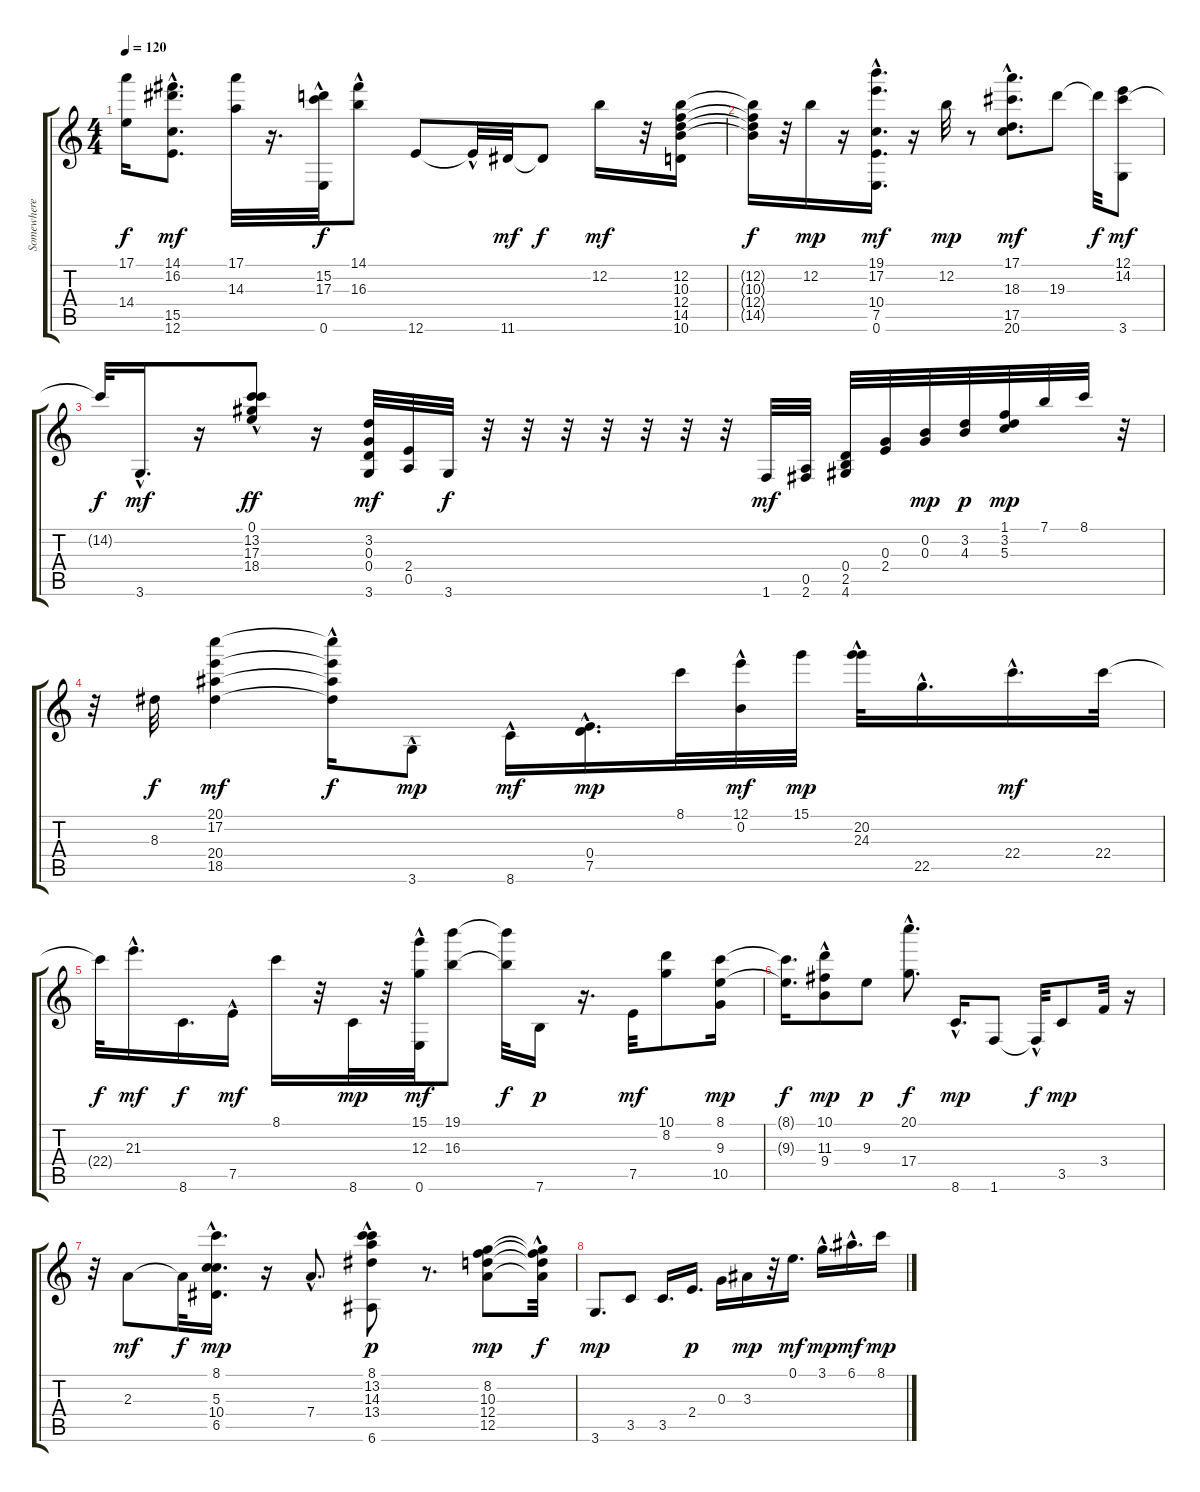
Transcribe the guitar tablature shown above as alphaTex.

\track ("Somewhere Over the Rainbow" "Somewhere ") {instrument acousticguitarnylon}
\staff {score tabs}
\tuning (E4 B3 G3 D3 A2 E2) {hide}
\ts (4 4)
\tempo 120
\clef g2
\ks c
(17.1{t} 14.4{t}).16{dy f} (14.1{hac} 16.2 15.5{hac} 12.6{hac}).8{d dy mf} (17.1 14.3).32 r.16{d} (15.2{hac} 17.3 0.6{hac}).32{dy f} (14.1{hac} 16.3{hac}).8 12.6.8 12.6{hac t}.32 11.6.32{dy mf} 11.6{t}.8{dy f} 12.2.16{dy mf} r.32 (12.2 10.3 12.4 14.5 10.6).16 |
(12.2{t} 10.3{t} 12.4{t} 14.5{t}).16{dy f} r.32 12.2.16{dy mp} r.16 (19.1 17.2 10.4{hac} 7.5{hac} 0.6).16{d dy mf} r.16 12.2.32{dy mp} r.8 (17.1 18.3{hac} 17.5{hac} 20.6{hac}).8{d dy mf} 19.3.8 19.3{t}.32{dy f} (12.1 14.2 3.6).8{dy mf} |
14.2{t}.32{dy f} 3.6{hac}.16{d dy mf} r.16 (0.1 13.2 17.3{hac} 18.4{hac}).8{dy ff} r.16 (3.2 0.3 0.4 3.6).32{dy mf} (2.4 0.5).32 3.6.32{dy f} r.32 r.32 r.32 r.32 r.32 r.32 r.32 1.6.32{dy mf} (0.5 2.6).32 (0.4 2.5 4.6).32 (0.3 2.4).32 (0.2 0.3).32{dy mp} (3.2 4.3).32{dy p} (1.1 3.2 5.3).32{dy mp} 7.1.32 8.1.32 r.32 |
r.32 8.3.32{dy f} (20.1 17.2 20.4 18.5).4{dy mf} (20.1{t} 17.2{hac t} 20.4{t} 18.5{t}).16{dy f} 3.6{hac}.8{dy mp} 8.6{hac}.16{dy mf} (0.4{hac} 7.5).16{d dy mp} 8.1.32 (12.1{hac} 0.2{hac}).32{dy mf} 15.1.32{dy mp} (20.2 24.3{hac}).32 22.5{hac}.16{d} 22.4{hac}.16{d dy mf} 22.4.32 |
22.4{t}.32{dy f} 21.3{hac}.16{d dy mf} 8.6.16{d dy f} 7.5{hac}.16{dy mf} 8.1.16 r.32 8.6.32{dy mp} r.32 (15.1{hac} 12.3{hac} 0.6).32{dy mf} (19.1 16.3).8 (19.1{t} 16.3{t}).32{dy f} 7.6.16{dy p} r.16{d} 7.5.32{dy mf} (10.1 8.2).8 (8.1 9.3 10.5).16{dy mp} |
(8.1{t} 9.3{t}).16{d dy f} (10.1 11.3{hac} 9.4{hac}).8{dy mp} 9.3.8{dy p} (20.1 17.4{hac}).8{d dy f} 8.6{hac}.16{d dy mp} 1.6.8 1.6{hac t}.32{dy f} 3.5.8{dy mp} 3.4.32 r.16 |
r.32 2.3.8{dy mf} 2.3{t}.32{dy f} (8.1 5.3 10.4 6.5{hac}).16{d dy mp} r.16 7.4{hac}.8{d} (8.1 13.2 14.3{hac} 13.4 6.6).8{dy p} r.8{d} (8.2 10.3 12.4 12.5).8{dy mp} (8.2{hac t} 10.3{t} 12.4{hac t} 12.5{hac t}).32{dy f} |
3.6.8{d dy mp} 3.5.8 3.5.16{d} 2.4.16{d dy p} 0.3.16 3.3.16{dy mp} r.32 0.1.16{d dy mf} 3.1{hac}.16{d dy mp} 6.1{hac}.16{d dy mf} 8.1.16{dy mp}
